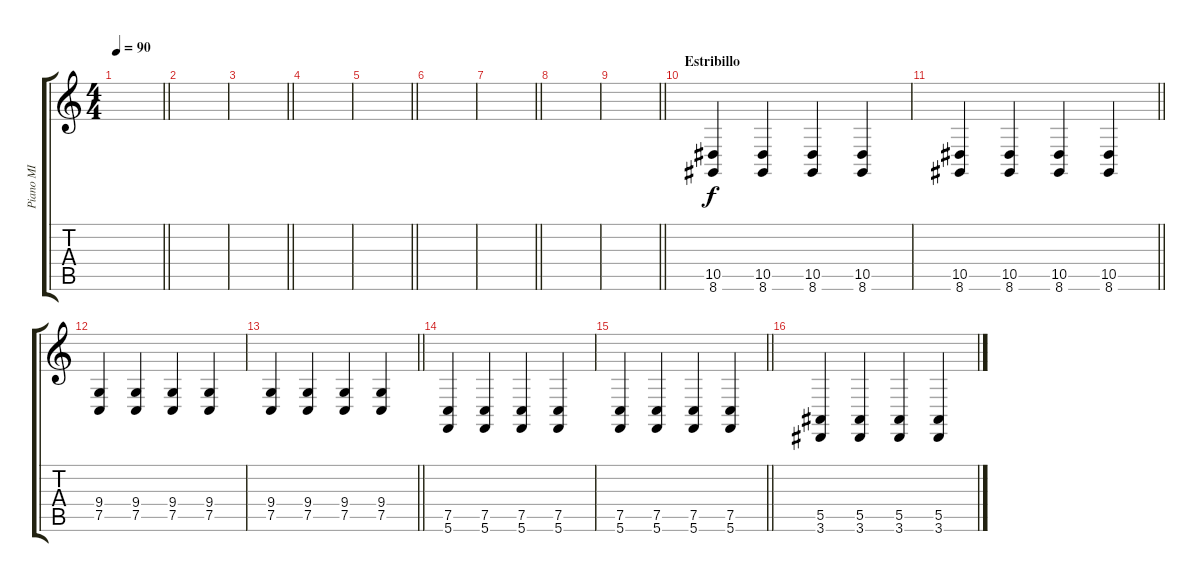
\track ("Piano MI" "Piano MI") {instrument brightacousticpiano}
\staff {score tabs}
\tuning (C4 G3 Eb3 Bb2 F2 C2) {hide}
\ts (4 4)
\tempo 90
\clef g2
\barLineRight lightlight
\ks c
|
|
\barLineRight lightlight
|
|
\barLineRight lightlight
|
|
\barLineRight lightlight
|
|
\barLineRight lightlight
|
\section ("" "Estribillo")
(10.5 8.6).4 (10.5 8.6).4 (10.5 8.6).4 (10.5 8.6).4 |
\barLineRight lightlight
(10.5 8.6).4 (10.5 8.6).4 (10.5 8.6).4 (10.5 8.6).4 |
(9.4 7.5).4 (9.4 7.5).4 (9.4 7.5).4 (9.4 7.5).4 |
\barLineRight lightlight
(9.4 7.5).4 (9.4 7.5).4 (9.4 7.5).4 (9.4 7.5).4 |
(7.5 5.6).4 (7.5 5.6).4 (7.5 5.6).4 (7.5 5.6).4 |
\barLineRight lightlight
(7.5 5.6).4 (7.5 5.6).4 (7.5 5.6).4 (7.5 5.6).4 |
(5.5 3.6).4 (5.5 3.6).4 (5.5 3.6).4 (5.5 3.6).4
